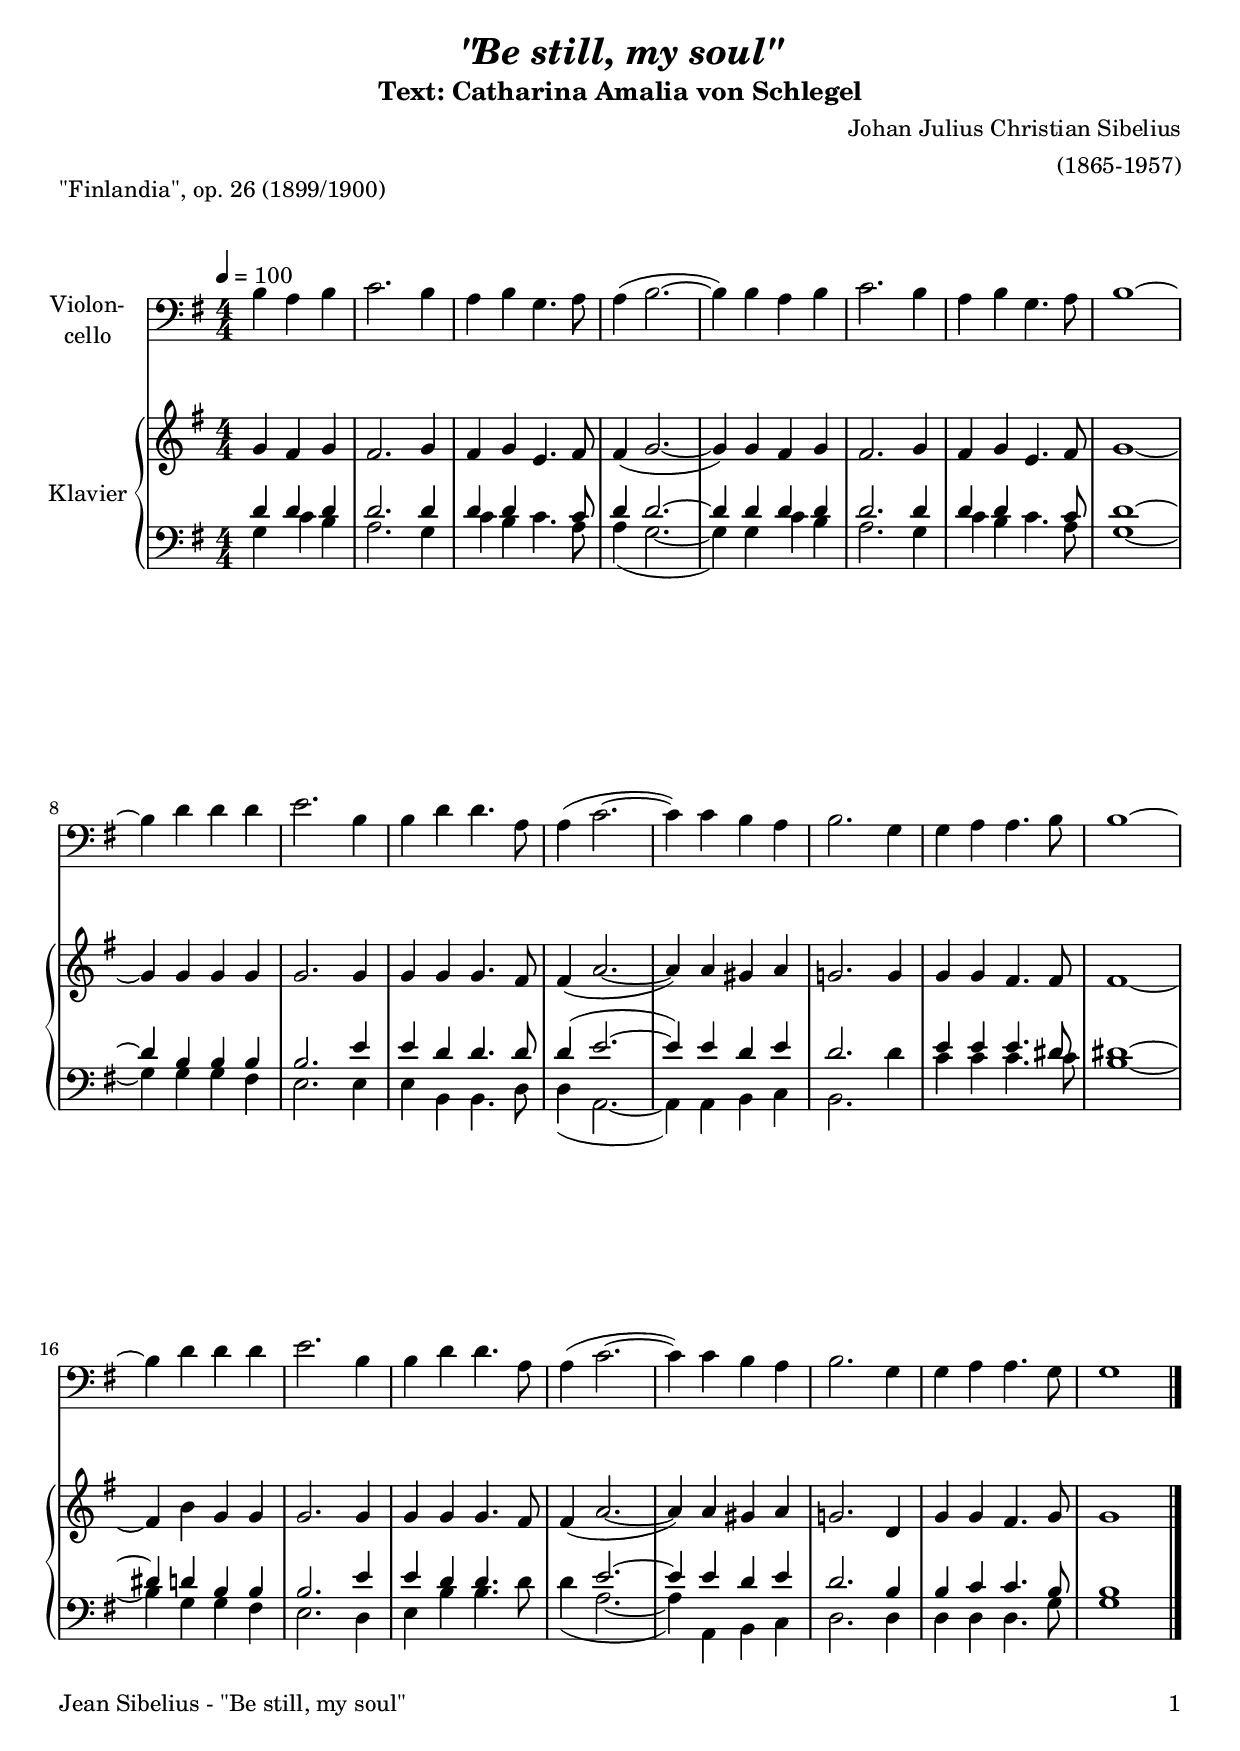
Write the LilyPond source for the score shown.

\version "2.24.4"
\include "deutsch.ly"

#(set-global-staff-size 20)

\header {
  title     = \markup \bold \italic "\"Be still, my soul\""
  subtitle  = "Text: Catharina Amalia von Schlegel"
  composer = "Johan Julius Christian Sibelius"
  arranger = "(1865-1957)"
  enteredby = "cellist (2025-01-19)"
  piece     = "\"Finlandia\", op. 26 (1899/1900)"
}

voiceconsts = {
  \key f \major
  \time 4/4
  \clef "bass"
  \numericTimeSignature
  \compressEmptyMeasures
  % Set default beaming for all staves
%  \set Timing.beamExceptions = #'()
%  \set Timing.baseMoment     = #(ly:make-moment 1 4)
%  \set Timing.beatStructure  = #'(1 1 1)
  \tempo 4=100
}

mivc = "cello"
mist = "string ensemble 1"
mikl = "acoustic grand"

va = \relative c' {
  \voiceconsts
  \clef "bass"

  \partial 2. a4 g a
  b2. a4
  g a f4. g8
  g4( a2.~
  a4) a g a
  b2. a4

  g a f4. g8
  a1~
  a4 c c c
  d2. a4
  a c c4. g8
  g4( b2.~

  b4) b a g
  a2. f4
  f g g4. a8
  a1~
  a4 c c c
  d2. a4

  a c c4. g8
  g4( b2.~
  b4) b a g
  a2. f4
  f g g4. f8
  f1 \bar "|."
}

vb = \relative c' {
  \voiceconsts
  \clef "treble"

  \partial 2. f4 e f
  e2. f4
  e f d4. e8
  e4( f2.~
  f4) f e f
  e2. f4

  e f d4. e8
  f1~
  f4 f f f
  f2. f4
  f f f4. e8
  e4( g2.~

  g4) g fis g
  f!2. f4
  f f e4. e8
  e1~
  e4 a f f
  f2. f4

  f f f4. e8
  e4( g2.~
  g4) g fis g
  f!2. c4
  f f e4. f8
  f1 \bar "|."
}

vc = \relative c' {
  \voiceconsts
  \clef "bass"

  \partial 2. c4 c c
  c2. c4
  c c s4. b8
  c4 c2.~
  c4 c c c
  c2. c4

  c c s4. b8
  c1~
  c4 a a a
  a2. d4
  d c c4. c8
  c4( d2.~

  d4) d c d
  c2. s4
  d d d4. cis8
  cis1~
  cis4 c a a
  a2. d4

  d c c4. s8
  s4 d2.~
  d4 d c d
  c2. a4
  a b b4. a8
  a1 \bar "|."
}

vd = \relative c {
  \voiceconsts
  \clef "bass"

  \partial 2. f4 b a
  g2. f4
  b a b4. g8
  g4( f2.~
  f4) f b a
  g2. f4

  b a b4. g8
  f1~
  f4 f f e
  d2. d4
  d a a4. c8
  c4( g2.~

  g4) g a b
  a2. c'4
  b b b4. b8
  a1~
  a4 f f e
  d2. c4

  d a' a4. c8
  c4( g2.~
  g4) g, a b
  c2. c4
  c c c4. f8
  f1 \bar "|."
}


music = <<
  \new Staff {
    \set Staff.midiInstrument = \mivc
    \set Staff.instrumentName = \markup \center-column { "Violon-" "cello" }
    \transpose f g { \va }
  }

  \new PianoStaff <<
        \set PianoStaff.midiInstrument = \mikl
        \set PianoStaff.instrumentName = \markup \center-column { "Klavier" }
        <<
          \new Staff {
            \transpose f g { \vb }
          }
	  
%          \new Dynamics \vdy

          \new Staff {
            \transpose f g { << \vc \\ \vd >> }
          }
        >>
  >>
>>
\book {
  \paper {
    print-page-number = ##t
    print-first-page-number = ##t
    ragged-last-bottom = ##f
    oddHeaderMarkup = \markup \null
    evenHeaderMarkup = \markup \null
    oddFooterMarkup = \markup {
      \fill-line {
        \if \should-print-page-number
        "Jean Sibelius - \"Be still, my soul\"" \fromproperty #'page:page-number-string
      }
    }
    evenFooterMarkup = \oddFooterMarkup
  } \score {
    \music
    \layout {}
  }

  \score {
    \unfoldRepeats \music

    \midi {
      \context {
        \Score
      }
    }
  }
}
